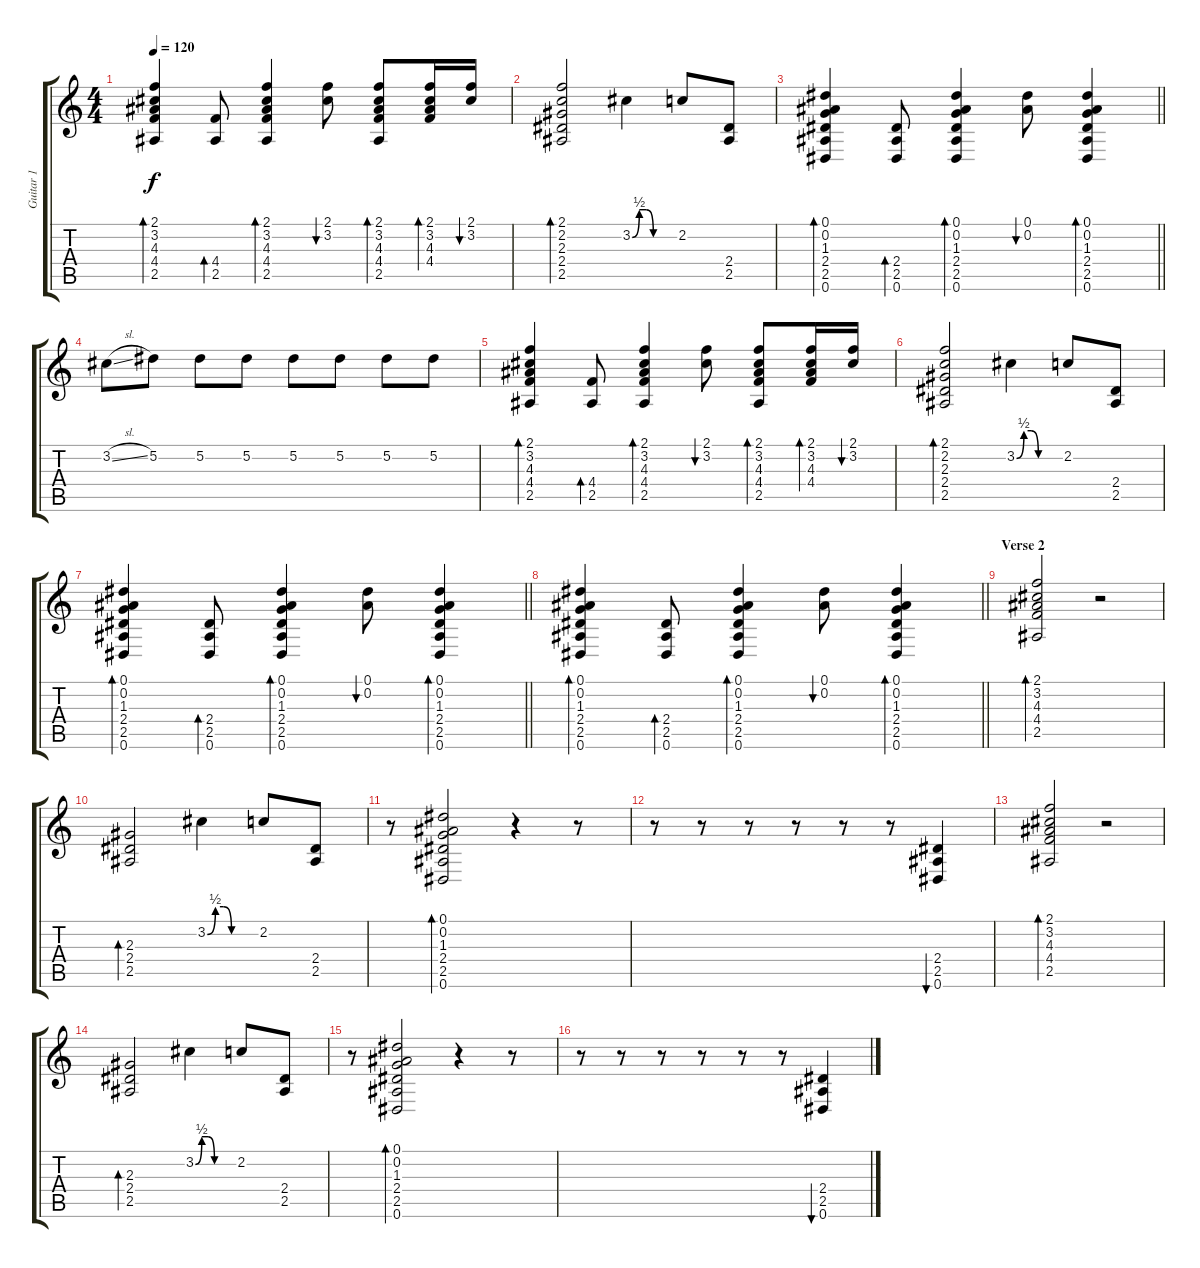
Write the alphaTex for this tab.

\track ("Guitar 1" "Guitar 1") {instrument acousticguitarsteel}
\staff {score tabs}
\tuning (Eb4 Bb3 Gb3 Db3 Ab2 Eb2) {hide}
\ts (4 4)
\tempo 120
\clef g2
\ks c
(2.1 3.2 4.3 4.4 2.5).4{bd 60 dy f} (4.4 2.5).8{bd 60} (2.1 3.2 4.3 4.4 2.5).4{bd 60} (2.1 3.2).8{bu 60} (2.1 3.2 4.3 4.4 2.5).8{bd 60} (2.1 3.2 4.3 4.4).16{bd 60} (2.1 3.2).16{bu 60} |
(2.1 2.2 2.3 2.4 2.5).2{bd 120} 3.2{be (custom 0 0 10 2 20 2 30 0 60 0)}.4 2.2.8 (2.4 2.5).8 |
\barLineRight lightlight
(0.1 0.2 1.3 2.4 2.5 0.6).4{bd 60} (2.4 2.5 0.6).8{bd 60} (0.1 0.2 1.3 2.4 2.5 0.6).4{bd 60} (0.1 0.2).8{bu 60} (0.1 0.2 1.3 2.4 2.5 0.6).4{bd 60} |
3.2{sl}.8 5.2.8 5.2.8 5.2.8 5.2.8 5.2.8 5.2.8 5.2.8 |
(2.1 3.2 4.3 4.4 2.5).4{bd 60} (4.4 2.5).8{bd 60} (2.1 3.2 4.3 4.4 2.5).4{bd 60} (2.1 3.2).8{bu 60} (2.1 3.2 4.3 4.4 2.5).8{bd 60} (2.1 3.2 4.3 4.4).16{bd 60} (2.1 3.2).16{bu 60} |
(2.1 2.2 2.3 2.4 2.5).2{bd 120} 3.2{be (custom 0 0 10 2 20 2 30 0 60 0)}.4 2.2.8 (2.4 2.5).8 |
\barLineRight lightlight
(0.1 0.2 1.3 2.4 2.5 0.6).4{bd 60} (2.4 2.5 0.6).8{bd 60} (0.1 0.2 1.3 2.4 2.5 0.6).4{bd 60} (0.1 0.2).8{bu 60} (0.1 0.2 1.3 2.4 2.5 0.6).4{bd 60} |
\barLineRight lightlight
(0.1 0.2 1.3 2.4 2.5 0.6).4{bd 60} (2.4 2.5 0.6).8{bd 60} (0.1 0.2 1.3 2.4 2.5 0.6).4{bd 60} (0.1 0.2).8{bu 60} (0.1 0.2 1.3 2.4 2.5 0.6).4{bd 60} |
\section ("" "Verse 2")
(2.1 3.2 4.3 4.4 2.5).2{bd 120} r.2 |
(2.3 2.4 2.5).2{bd 120} 3.2{be (custom 0 0 10 2 20 2 30 0 60 0)}.4 2.2.8 (2.4 2.5).8 |
r.8 (0.1 0.2 1.3 2.4 2.5 0.6).2{bd 60} r.4 r.8 |
r.8 r.8 r.8 r.8 r.8 r.8 (2.4 2.5 0.6).4{bu 120} |
(2.1 3.2 4.3 4.4 2.5).2{bd 120} r.2 |
(2.3 2.4 2.5).2{bd 120} 3.2{be (custom 0 0 10 2 20 2 30 0 60 0)}.4 2.2.8 (2.4 2.5).8 |
r.8 (0.1 0.2 1.3 2.4 2.5 0.6).2{bd 60} r.4 r.8 |
r.8 r.8 r.8 r.8 r.8 r.8 (2.4 2.5 0.6).4{bu 120}
